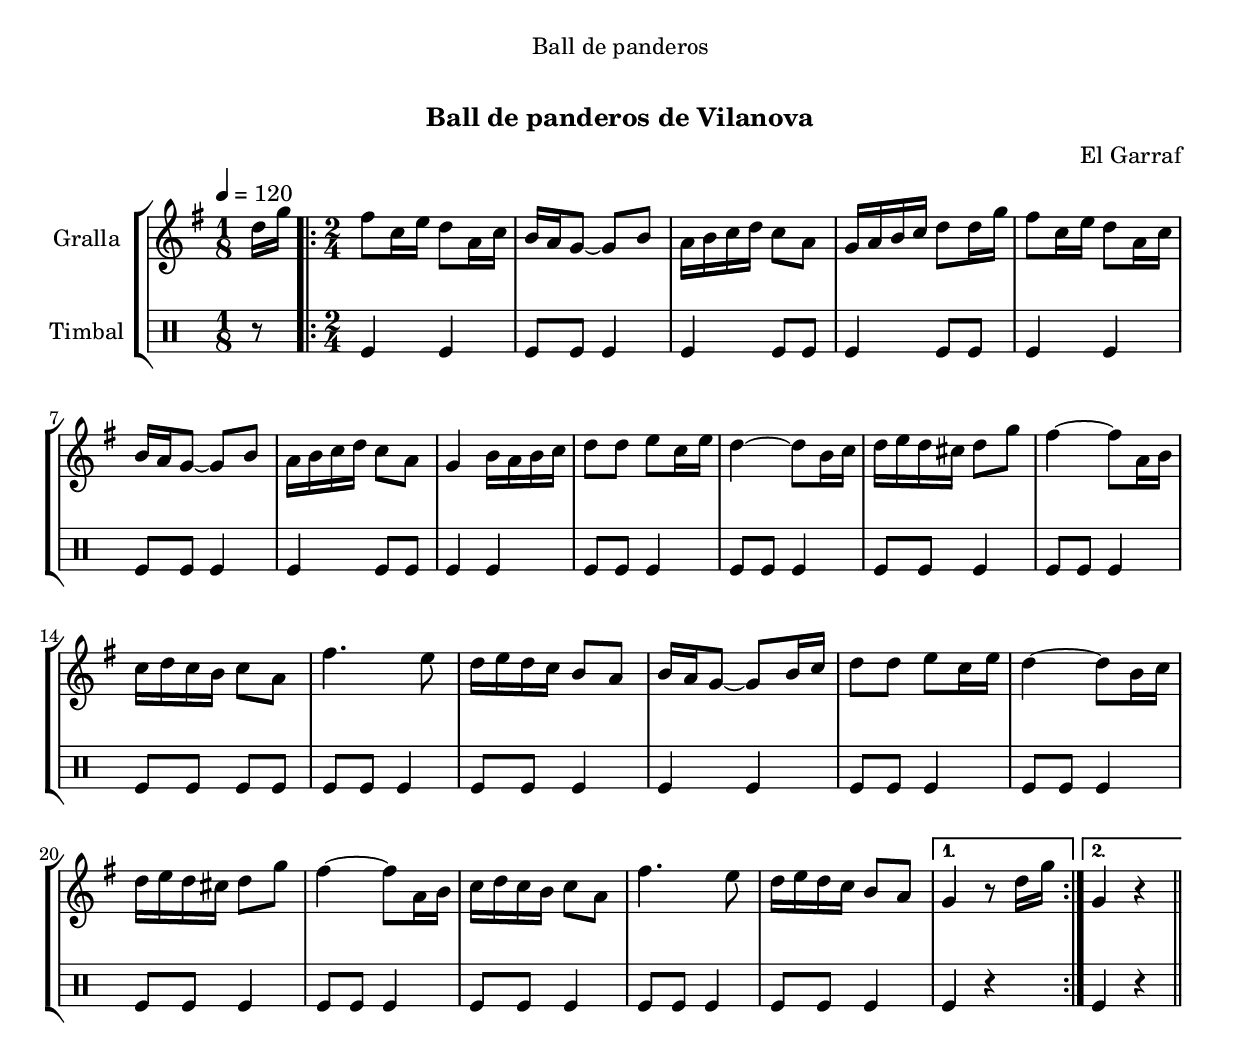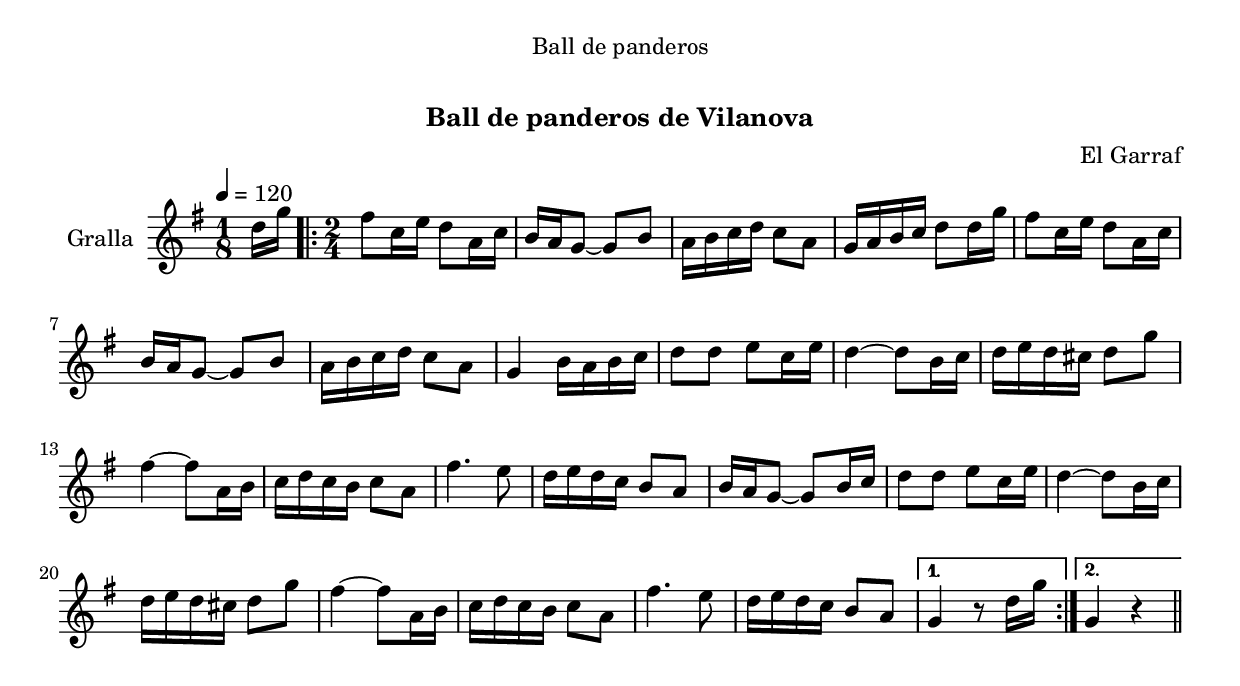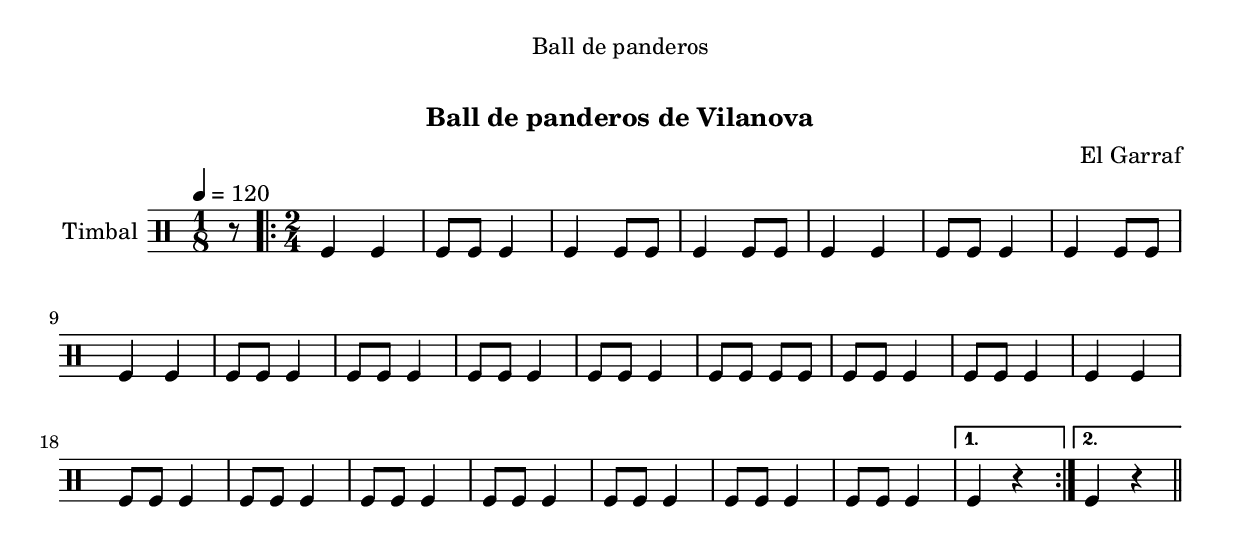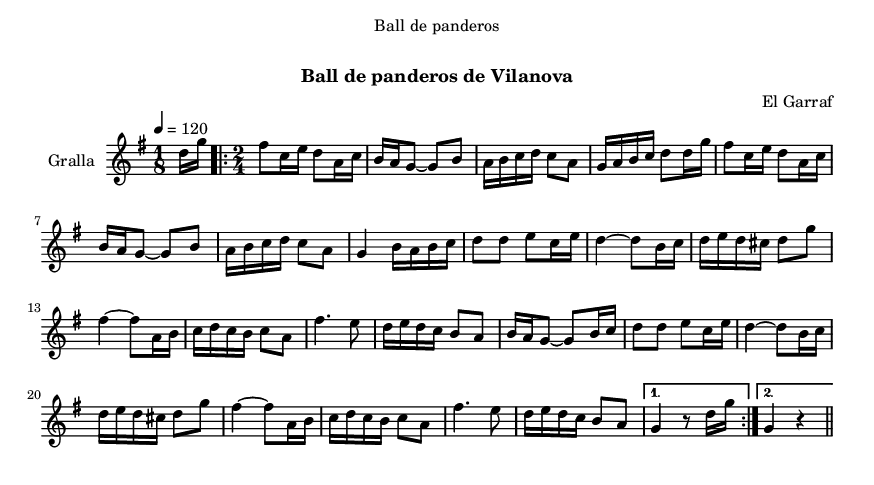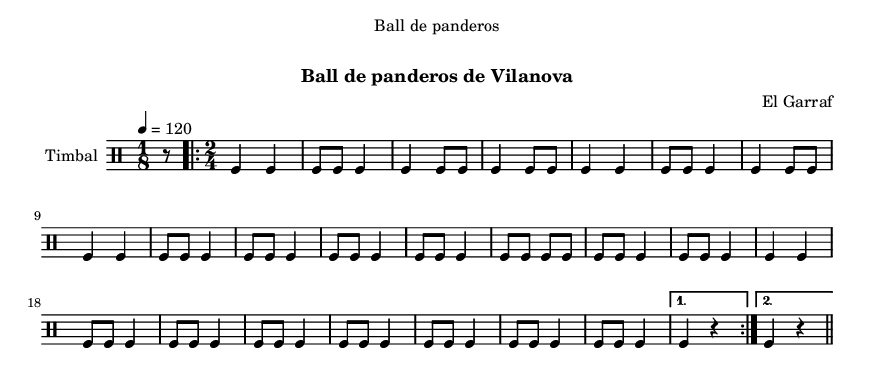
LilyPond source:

\version "2.16.0"

\header {
  dedication="Ball de panderos"
  title="      "
  subtitle="Ball de panderos de Vilanova"
  subsubtitle=""
  poet=""
  meter=""
  piece=""
  composer="El Garraf"
  arranger=""
  opus=""
  instrument=""
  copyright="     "
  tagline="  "
}

liniaroAa =
\relative d''
{
  \tempo 4=120
  \clef treble
  \key g \major
  \time 1/8
  d16 g  |
  \time 2/4   \repeat volta 2 { fis8 c16 e d8 a16 c  |
  b16 a g8 ~ g b  |
  a16 b c d c8 a  |
  %05
  g16 a b c d8 d16 g  |
  fis8 c16 e d8 a16 c  |
  b16 a g8 ~ g b  |
  a16 b c d c8 a  |
  g4 b16 a b c  |
  %10
  d8 d e c16 e  |
  d4 ~ d8 b16 c  |
  d16 e d cis d8 g  |
  fis4 ~ fis8 a,16 b  |
  c16 d c b c8 a  |
  %15
  fis'4. e8  |
  d16 e d c b8 a  |
  b16 a g8 ~ g b16 c  |
  d8 d e c16 e  |
  d4 ~ d8 b16 c  |
  %20
  d16 e d cis d8 g  |
  fis4 ~ fis8 a,16 b  |
  c16 d c b c8 a  |
  fis'4. e8  |
  d16 e d c b8 a }
  %25
  \alternative { { g4 r8 d'16 g }
  { g,4 r } } \bar "||"
}

liniaroAb =
\drummode
{
  \tempo 4=120
  \time 1/8
  r8  |
  \time 2/4   \repeat volta 2 { tomfl4 tomfl  |
  tomfl8 tomfl tomfl4  |
  tomfl4 tomfl8 tomfl  |
  %05
  tomfl4 tomfl8 tomfl  |
  tomfl4 tomfl  |
  tomfl8 tomfl tomfl4  |
  tomfl4 tomfl8 tomfl  |
  tomfl4 tomfl  |
  %10
  tomfl8 tomfl tomfl4  |
  tomfl8 tomfl tomfl4  |
  tomfl8 tomfl tomfl4  |
  tomfl8 tomfl tomfl4  |
  tomfl8 tomfl tomfl tomfl  |
  %15
  tomfl8 tomfl tomfl4  |
  tomfl8 tomfl tomfl4  |
  tomfl4 tomfl  |
  tomfl8 tomfl tomfl4  |
  tomfl8 tomfl tomfl4  |
  %20
  tomfl8 tomfl tomfl4  |
  tomfl8 tomfl tomfl4  |
  tomfl8 tomfl tomfl4  |
  tomfl8 tomfl tomfl4  |
  tomfl8 tomfl tomfl4 }
  %25
  \alternative { { tomfl4 r }
  { tomfl4 r } } \bar "||"
}

\book {

\paper {
  print-page-number = false
}

\bookpart {
  \score {
    \new StaffGroup {
      \override Score.RehearsalMark #'self-alignment-X = #LEFT
      <<
        \new Staff \with {instrumentName = #"Gralla" } \liniaroAa
        \new DrumStaff \with {instrumentName = #"Timbal" } \liniaroAb
      >>
    }
    \layout {}
  }\score { \unfoldRepeats
    \new StaffGroup {
      \override Score.RehearsalMark #'self-alignment-X = #LEFT
      <<
        \new Staff \with {instrumentName = #"Gralla" } \liniaroAa
        \new DrumStaff \with {instrumentName = #"Timbal" } \liniaroAb
      >>
    }
    \midi {}
  }
}

\bookpart {
  \header {}
  \score {
    \new StaffGroup {
      \override Score.RehearsalMark #'self-alignment-X = #LEFT
      <<
        \new Staff \with {instrumentName = #"Gralla" } \liniaroAa
      >>
    }
    \layout {}
  }\score { \unfoldRepeats
    \new StaffGroup {
      \override Score.RehearsalMark #'self-alignment-X = #LEFT
      <<
        \new Staff \with {instrumentName = #"Gralla" } \liniaroAa
      >>
    }
    \midi {}
  }
}

\bookpart {
  \header {}
  \score {
    \new StaffGroup {
      \override Score.RehearsalMark #'self-alignment-X = #LEFT
      <<
        \new DrumStaff \with {instrumentName = #"Timbal" } \liniaroAb
      >>
    }
    \layout {}
  }\score { \unfoldRepeats
    \new StaffGroup {
      \override Score.RehearsalMark #'self-alignment-X = #LEFT
      <<
        \new DrumStaff \with {instrumentName = #"Timbal" } \liniaroAb
      >>
    }
    \midi {}
  }
}

}

\book {

\paper {
  print-page-number = false
  #(set-paper-size "a6landscape")
  #(layout-set-staff-size 14)
}

\bookpart {
  \header {}
  \score {
    \new StaffGroup {
      \override Score.RehearsalMark #'self-alignment-X = #LEFT
      <<
        \new Staff \with {instrumentName = #"Gralla" } \liniaroAa
      >>
    }
    \layout {}
  }
}

\bookpart {
  \header {}
  \score {
    \new StaffGroup {
      \override Score.RehearsalMark #'self-alignment-X = #LEFT
      <<
        \new DrumStaff \with {instrumentName = #"Timbal" } \liniaroAb
      >>
    }
    \layout {}
  }
}

}

